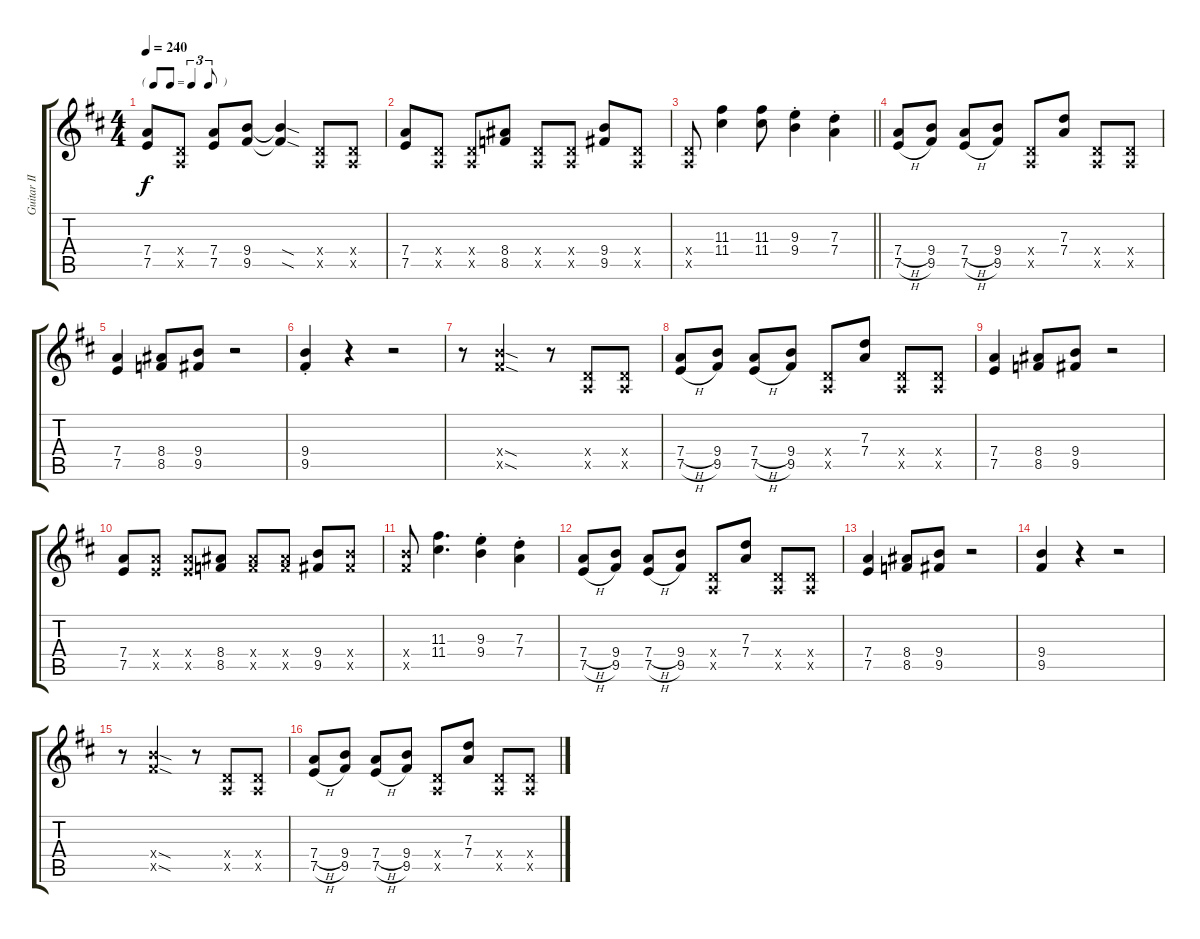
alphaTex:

\track ("Guitar II (Nakano Azusa)" "Guitar II ") {instrument distortionguitar}
\staff {score tabs}
\tuning (E4 B3 G3 D3 A2 E2) {hide}
\ts (4 4)
\tf triplet8th
\tempo 240
\clef g2
\ks d
(7.4 7.5).8{dy f} (0.4{x} 0.5{x}).8 (7.4 7.5).8 (9.4 9.5).8 (9.4{sod t} 9.5{sod t}).4 (0.4{x} 0.5{x}).8 (0.4{x} 0.5{x}).8 |
(7.4 7.5).8 (0.4{x} 0.5{x}).8 (0.4{x} 0.5{x}).8 (8.4 8.5).8 (0.4{x} 0.5{x}).8 (0.4{x} 0.5{x}).8 (9.4 9.5).8 (0.4{x} 0.5{x}).8 |
\barLineRight lightlight
(0.4{x} 0.5{x}).8 (11.3 11.4).4 (11.3 11.4).8 (9.3{st} 9.4).4 (7.3{st} 7.4).4 |
(7.4{h} 7.5{h}).8 (9.4 9.5).8 (7.4{h} 7.5{h}).8 (9.4 9.5).8 (0.4{x} 0.5{x}).8 (7.3 7.4).8 (0.4{x} 0.5{x}).8 (0.4{x} 0.5{x}).8 |
(7.4 7.5).4 (8.4 8.5).8 (9.4 9.5).8 r.2 |
(9.4{st} 9.5{st}).4 r.4 r.2 |
r.8 (9.4{sod x} 9.5{sod x}).2 r.8 (0.4{x} 0.5{x}).8 (0.4{x} 0.5{x}).8 |
(7.4{h} 7.5{h}).8 (9.4 9.5).8 (7.4{h} 7.5{h}).8 (9.4 9.5).8 (0.4{x} 0.5{x}).8 (7.3 7.4).8 (0.4{x} 0.5{x}).8 (0.4{x} 0.5{x}).8 |
(7.4 7.5).4 (8.4 8.5).8 (9.4 9.5).8 r.2 |
(7.4 7.5).8 (7.4{x} 7.5{x}).8 (7.4{x} 7.5{x}).8 (8.4 8.5).8 (8.4{x} 8.5{x}).8 (8.4{x} 8.5{x}).8 (9.4 9.5).8 (9.4{x} 9.5{x}).8 |
(9.4{x} 9.5{x}).8 (11.3 11.4).4{d} (9.3{st} 9.4{st}).4 (7.3{st} 7.4{st}).4 |
(7.4{h} 7.5{h}).8 (9.4 9.5).8 (7.4{h} 7.5{h}).8 (9.4 9.5).8 (0.4{x} 0.5{x}).8 (7.3 7.4).8 (0.4{x} 0.5{x}).8 (0.4{x} 0.5{x}).8 |
(7.4 7.5).4 (8.4 8.5).8 (9.4 9.5).8 r.2 |
(9.4 9.5).4 r.4 r.2 |
r.8 (9.4{sod x} 9.5{sod x}).2 r.8 (0.4{x} 0.5{x}).8 (0.4{x} 0.5{x}).8 |
(7.4{h} 7.5{h}).8 (9.4 9.5).8 (7.4{h} 7.5{h}).8 (9.4 9.5).8 (0.4{x} 0.5{x}).8 (7.3 7.4).8 (0.4{x} 0.5{x}).8 (0.4{x} 0.5{x}).8
